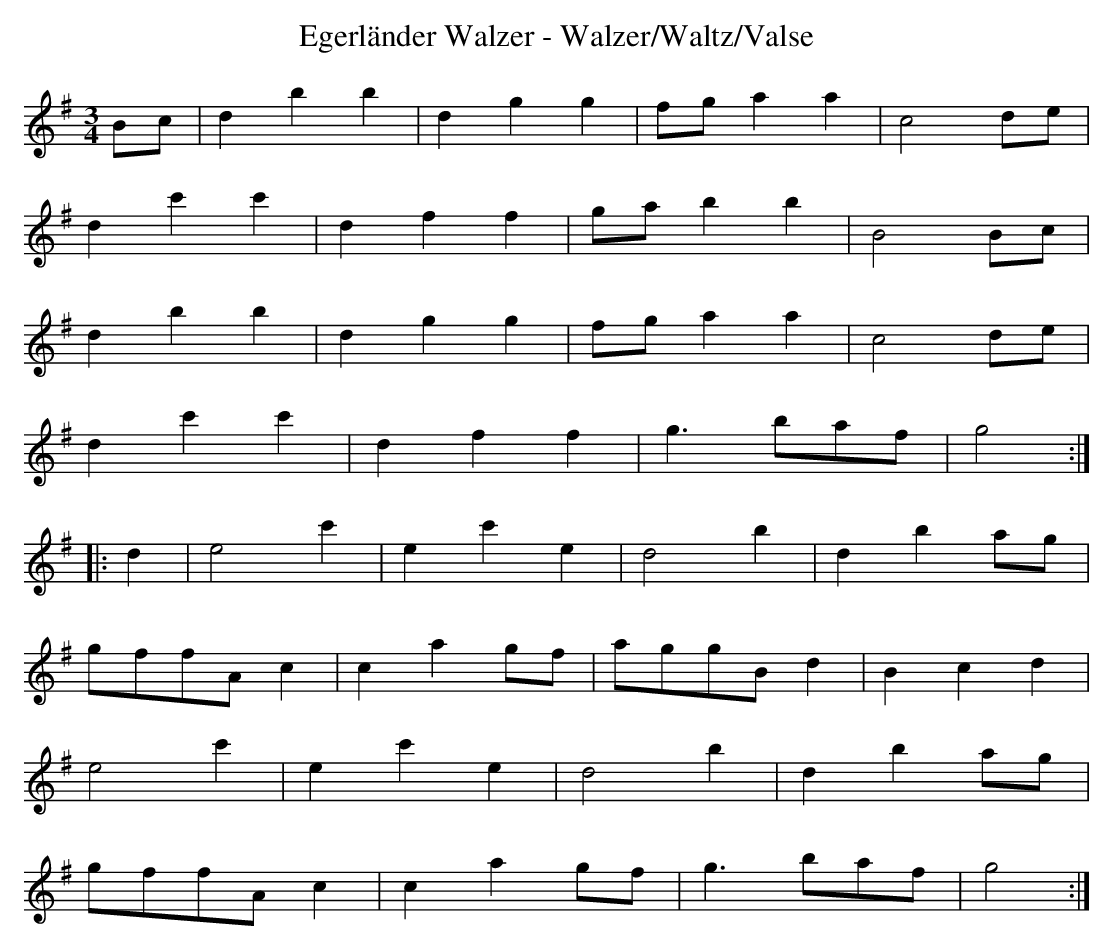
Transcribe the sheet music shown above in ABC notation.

X:1
T:Egerländer Walzer - Walzer/Waltz/Valse
M:3/4
L:1/4
K:G
B/c/|dbb|dgg|f/g/aa|c2d/e/|
dc'c'|dff|g/a/bb|B2B/c/|
dbb|dgg|f/g/aa|c2d/e/|
dc'c'|dff|g>ba/f/|g2:|
|:d|e2c'|ec'e|d2b|dba/g/|
g/f/f/A/c|cag/f/|a/g/g/B/d|Bcd|
e2c'|ec'e|d2b|dba/g/|
g/f/f/A/c|cag/f/|g>ba/f/|g2:|
